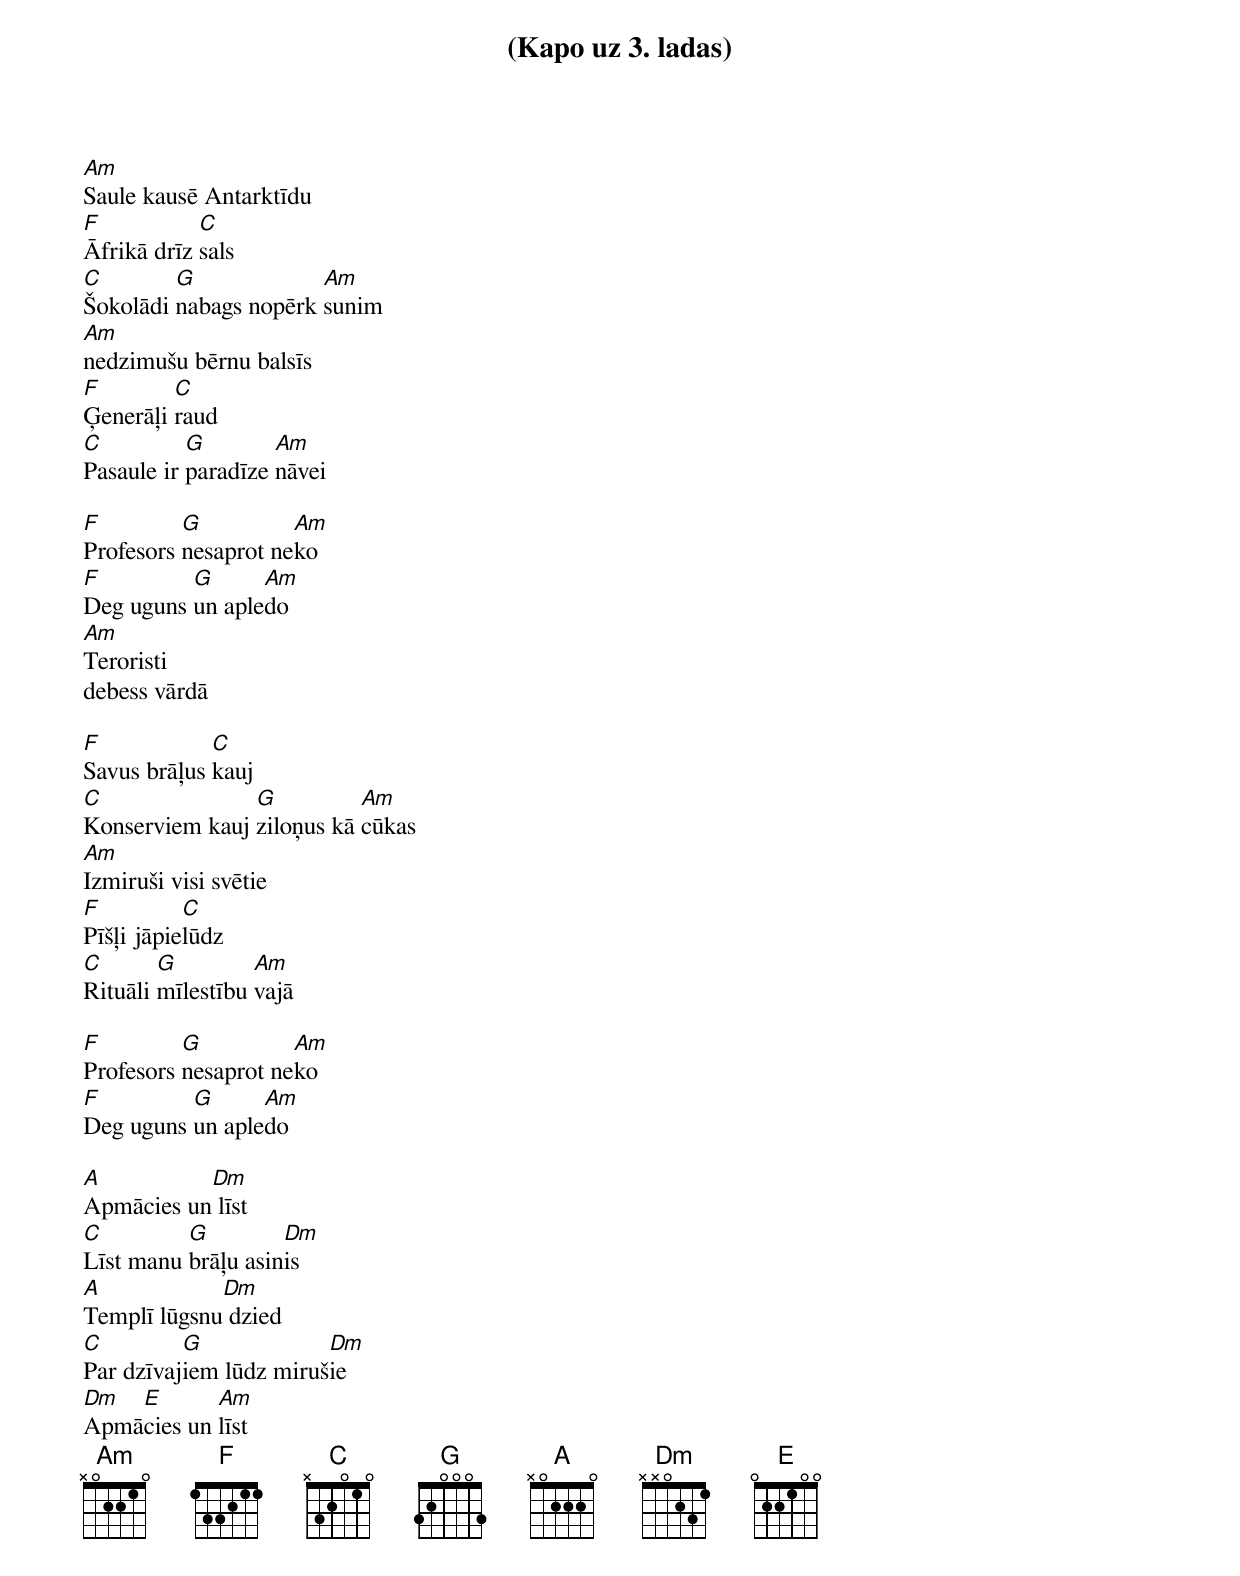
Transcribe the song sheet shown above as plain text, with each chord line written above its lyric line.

(Kapo uz 3. ladas)

Am
Saule kausē Antarktīdu
F	    C
Āfrikā drīz sals
C	 G             Am
Šokolādi nabags nopērk sunim
Am
nedzimušu bērnu balsīs
F        C
Ģenerāļi raud
C          G	    Am
Pasaule ir paradīze nāvei

F	  G	     Am
Profesors nesaprot neko
F         G	 Am
Deg uguns un apledo
Am
Teroristi
debess vārdā

F	     C
Savus brāļus kauj
C               G	   Am
Konserviem kauj ziloņus kā cūkas
Am
Izmiruši visi svētie
F          C
Pīšļi jāpielūdz
C       G         Am
Rituāli mīlestību vajā

F	  G	     Am
Profesors nesaprot neko
F         G	 Am
Deg uguns un apledo

A          Dm
Apmācies un līst
C         G         Dm
Līst manu brāļu asinis
A            Dm
Templī lūgsnu dzied
C         G             Dm
Par dzīvajiem lūdz mirušie
Dm  E       Am
Apmācies un līst
